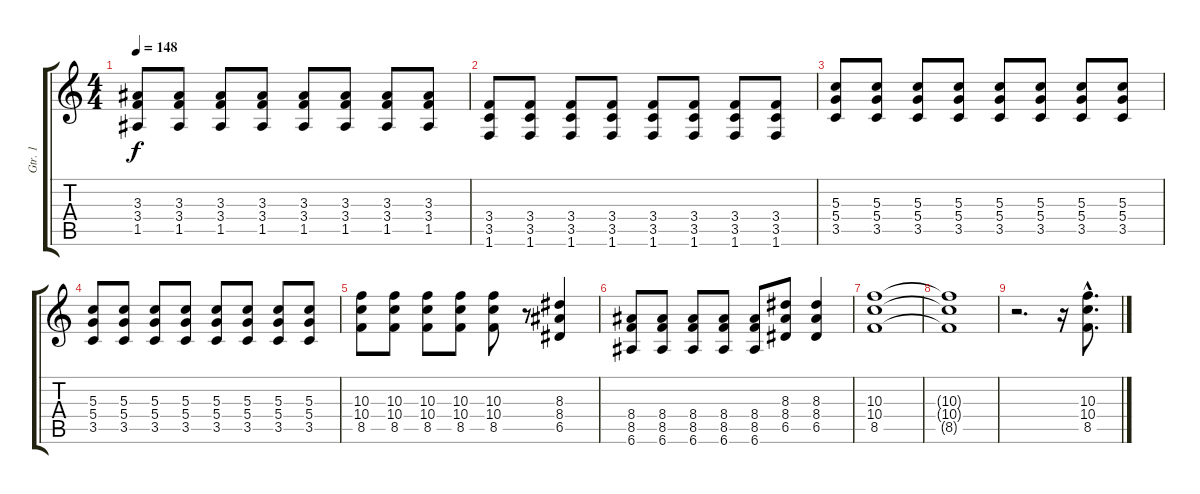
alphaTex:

\track ("Gtr. 1" "Gtr. 1") {instrument distortionguitar}
\staff {score tabs}
\tuning (E4 B3 G3 D3 A2 E2) {hide}
\ts (4 4)
\tempo 148
\clef g2
\ks c
(3.3 3.4 1.5).8{dy f} (3.3 3.4 1.5).8 (3.3 3.4 1.5).8 (3.3 3.4 1.5).8 (3.3 3.4 1.5).8 (3.3 3.4 1.5).8 (3.3 3.4 1.5).8 (3.3 3.4 1.5).8 |
(3.4 3.5 1.6).8 (3.4 3.5 1.6).8 (3.4 3.5 1.6).8 (3.4 3.5 1.6).8 (3.4 3.5 1.6).8 (3.4 3.5 1.6).8 (3.4 3.5 1.6).8 (3.4 3.5 1.6).8 |
(5.3 5.4 3.5).8 (5.3 5.4 3.5).8 (5.3 5.4 3.5).8 (5.3 5.4 3.5).8 (5.3 5.4 3.5).8 (5.3 5.4 3.5).8 (5.3 5.4 3.5).8 (5.3 5.4 3.5).8 |
(5.3 5.4 3.5).8 (5.3 5.4 3.5).8 (5.3 5.4 3.5).8 (5.3 5.4 3.5).8 (5.3 5.4 3.5).8 (5.3 5.4 3.5).8 (5.3 5.4 3.5).8 (5.3 5.4 3.5).8 |
(10.3 10.4 8.5).8 (10.3 10.4 8.5).8 (10.3 10.4 8.5).8 (10.3 10.4 8.5).8 (10.3 10.4 8.5).8 r.8 (8.3 8.4 6.5).4 |
(8.4 8.5 6.6).8 (8.4 8.5 6.6).8 (8.4 8.5 6.6).8 (8.4 8.5 6.6).8 (8.4 8.5 6.6).8 (8.3 8.4 6.5).8 (8.3 8.4 6.5).4 |
(10.3 10.4 8.5).1 |
(10.3{t} 10.4{t} 8.5{t}).1 |
r.2{d} r.16 (10.3{hac} 10.4{hac} 8.5{hac}).8{d}
